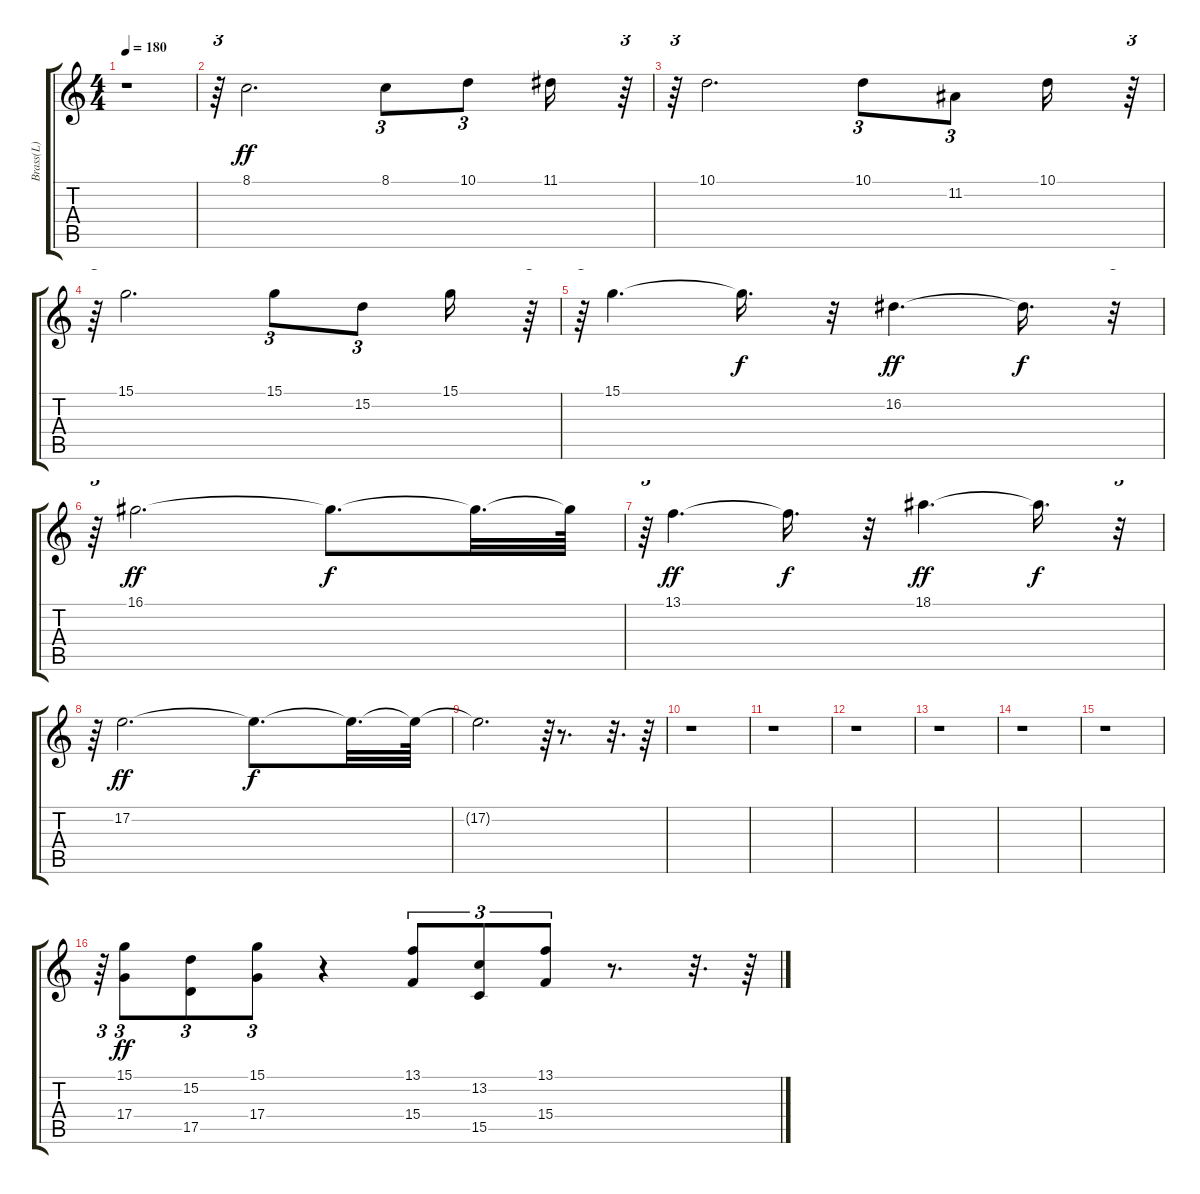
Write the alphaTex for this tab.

\track ("Brass(L)" "Brass(L)") {instrument brasssection}
\staff {score tabs}
\tuning (E4 B3 G3 D3 A2 E2) {hide}
\ts (4 4)
\tempo 180
\clef g2
\ks c
r.1{dy ff} |
r.64{tu (3 2)} 8.1.2{d balance 4} 8.1.8{tu (3 2)} 10.1.8{tu (3 2)} 11.1.16 r.64{tu (3 2)} |
r.64{tu (3 2)} 10.1.2{d} 10.1.8{tu (3 2)} 11.2.8{tu (3 2)} 10.1.16 r.64{tu (3 2)} |
r.64{tu (3 2)} 15.1.2{d} 15.1.8{tu (3 2)} 15.2.8{tu (3 2)} 15.1.16 r.64{tu (3 2)} |
r.64{tu (3 2)} 15.1.4{d} 15.1{t}.16{d dy f} r.32 16.2.4{d dy ff} 16.2{t}.16{d dy f} r.32{tu (3 2)} |
r.64{tu (3 2)} 16.1.2{d dy ff} 16.1{t}.8{d dy f} 16.1{t}.32{d} 16.1{t}.64 |
r.64{tu (3 2)} 13.1.4{d dy ff} 13.1{t}.16{d dy f} r.32 18.1.4{d dy ff} 18.1{t}.16{d dy f} r.32{tu (3 2)} |
r.64{tu (3 2)} 17.2.2{d dy ff} 17.2{t}.8{d dy f} 17.2{t}.32{d} 17.2{t}.64 |
17.2{t}.2{d} r.64{tu (3 2)} r.8{d} r.32{d} r.64 |
r.1 |
r.1 |
r.1 |
r.1 |
r.1 |
r.1 |
r.64{tu (3 2)} (15.1 17.4).8{tu (3 2) dy ff} (15.2 17.5).8{tu (3 2)} (15.1 17.4).8{tu (3 2)} r.4 (13.1 15.4).8{tu (3 2)} (13.2 15.5).8{tu (3 2)} (13.1 15.4).8{tu (3 2)} r.8{d} r.32{d} r.64
